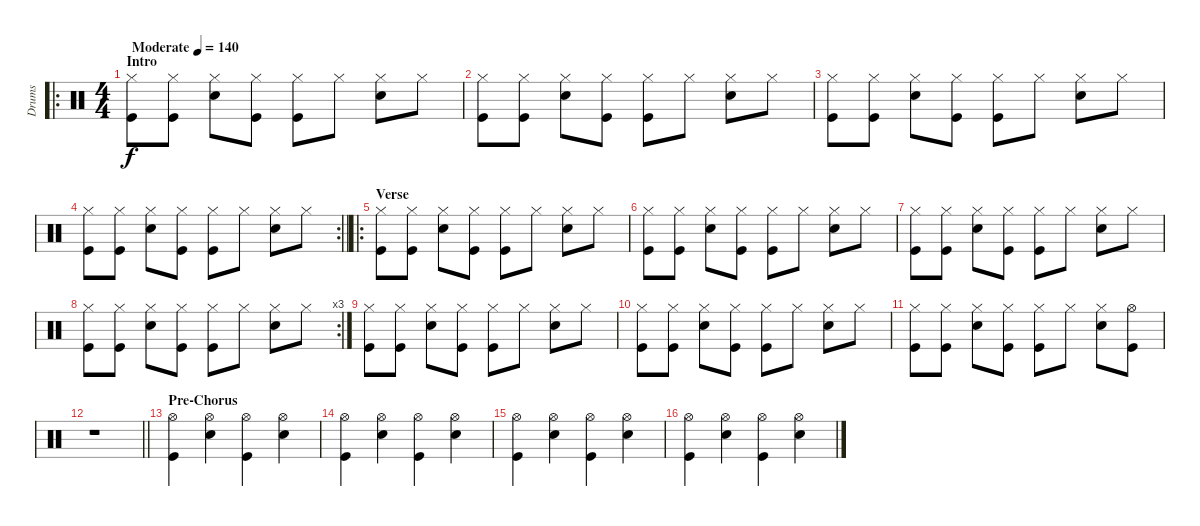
\track ("Drums" "Drums") {instrument percussion}
\staff {score}
\articulation defaults
\ro
\ts (4 4)
\section ("" "Intro")
\tempo (140 "Moderate")
\clef neutral
\ks c
("Hi-Hat (closed)" "Kick (hit)").8{dy f} ("Hi-Hat (closed)" "Kick (hit)").8 ("Hi-Hat (closed)" "Snare (hit) 2").8 ("Hi-Hat (closed)" "Kick (hit)").8 ("Hi-Hat (closed)" "Kick (hit)").8 "Hi-Hat (closed)".8 ("Hi-Hat (closed)" "Snare (hit) 2").8 "Hi-Hat (closed)".8 |
("Hi-Hat (closed)" "Kick (hit)").8 ("Hi-Hat (closed)" "Kick (hit)").8 ("Hi-Hat (closed)" "Snare (hit) 2").8 ("Hi-Hat (closed)" "Kick (hit)").8 ("Hi-Hat (closed)" "Kick (hit)").8 "Hi-Hat (closed)".8 ("Hi-Hat (closed)" "Snare (hit) 2").8 "Hi-Hat (closed)".8 |
("Hi-Hat (closed)" "Kick (hit)").8 ("Hi-Hat (closed)" "Kick (hit)").8 ("Hi-Hat (closed)" "Snare (hit) 2").8 ("Hi-Hat (closed)" "Kick (hit)").8 ("Hi-Hat (closed)" "Kick (hit)").8 "Hi-Hat (closed)".8 ("Hi-Hat (closed)" "Snare (hit) 2").8 "Hi-Hat (closed)".8 |
\rc 2
\barLineRight lightlight
("Hi-Hat (closed)" "Kick (hit)").8 ("Hi-Hat (closed)" "Kick (hit)").8 ("Hi-Hat (closed)" "Snare (hit) 2").8 ("Hi-Hat (closed)" "Kick (hit)").8 ("Hi-Hat (closed)" "Kick (hit)").8 "Hi-Hat (closed)".8 ("Hi-Hat (closed)" "Snare (hit) 2").8 "Hi-Hat (closed)".8 |
\ro
\section ("" "Verse")
("Hi-Hat (closed)" "Kick (hit)").8 ("Hi-Hat (closed)" "Kick (hit)").8 ("Hi-Hat (closed)" "Snare (hit) 2").8 ("Hi-Hat (closed)" "Kick (hit)").8 ("Hi-Hat (closed)" "Kick (hit)").8 "Hi-Hat (closed)".8 ("Hi-Hat (closed)" "Snare (hit) 2").8 "Hi-Hat (closed)".8 |
("Hi-Hat (closed)" "Kick (hit)").8 ("Hi-Hat (closed)" "Kick (hit)").8 ("Hi-Hat (closed)" "Snare (hit) 2").8 ("Hi-Hat (closed)" "Kick (hit)").8 ("Hi-Hat (closed)" "Kick (hit)").8 "Hi-Hat (closed)".8 ("Hi-Hat (closed)" "Snare (hit) 2").8 "Hi-Hat (closed)".8 |
("Hi-Hat (closed)" "Kick (hit)").8 ("Hi-Hat (closed)" "Kick (hit)").8 ("Hi-Hat (closed)" "Snare (hit) 2").8 ("Hi-Hat (closed)" "Kick (hit)").8 ("Hi-Hat (closed)" "Kick (hit)").8 "Hi-Hat (closed)".8 ("Hi-Hat (closed)" "Snare (hit) 2").8 "Hi-Hat (closed)".8 |
\rc 3
("Hi-Hat (closed)" "Kick (hit)").8 ("Hi-Hat (closed)" "Kick (hit)").8 ("Hi-Hat (closed)" "Snare (hit) 2").8 ("Hi-Hat (closed)" "Kick (hit)").8 ("Hi-Hat (closed)" "Kick (hit)").8 "Hi-Hat (closed)".8 ("Hi-Hat (closed)" "Snare (hit) 2").8 "Hi-Hat (closed)".8 |
("Hi-Hat (closed)" "Kick (hit)").8 ("Hi-Hat (closed)" "Kick (hit)").8 ("Hi-Hat (closed)" "Snare (hit) 2").8 ("Hi-Hat (closed)" "Kick (hit)").8 ("Hi-Hat (closed)" "Kick (hit)").8 "Hi-Hat (closed)".8 ("Hi-Hat (closed)" "Snare (hit) 2").8 "Hi-Hat (closed)".8 |
("Hi-Hat (closed)" "Kick (hit)").8 ("Hi-Hat (closed)" "Kick (hit)").8 ("Hi-Hat (closed)" "Snare (hit) 2").8 ("Hi-Hat (closed)" "Kick (hit)").8 ("Hi-Hat (closed)" "Kick (hit)").8 "Hi-Hat (closed)".8 ("Hi-Hat (closed)" "Snare (hit) 2").8 "Hi-Hat (closed)".8 |
("Hi-Hat (closed)" "Kick (hit)").8 ("Hi-Hat (closed)" "Kick (hit)").8 ("Hi-Hat (closed)" "Snare (hit) 2").8 ("Hi-Hat (closed)" "Kick (hit)").8 ("Hi-Hat (closed)" "Kick (hit)").8 "Hi-Hat (closed)".8 ("Hi-Hat (closed)" "Snare (hit) 2").8 ("Hi-Hat (open)" "Kick (hit)").8 |
\barLineRight lightlight
r.1 |
\section ("" "Pre-Chorus")
("Hi-Hat (open)" "Kick (hit)").4 ("Hi-Hat (open)" "Snare (hit) 2").4 ("Hi-Hat (open)" "Kick (hit)").4 ("Hi-Hat (open)" "Snare (hit) 2").4 |
("Hi-Hat (open)" "Kick (hit)").4 ("Hi-Hat (open)" "Snare (hit) 2").4 ("Hi-Hat (open)" "Kick (hit)").4 ("Hi-Hat (open)" "Snare (hit) 2").4 |
("Hi-Hat (open)" "Kick (hit)").4 ("Hi-Hat (open)" "Snare (hit) 2").4 ("Hi-Hat (open)" "Kick (hit)").4 ("Hi-Hat (open)" "Snare (hit) 2").4 |
("Hi-Hat (open)" "Kick (hit)").4 ("Hi-Hat (open)" "Snare (hit) 2").4 ("Hi-Hat (open)" "Kick (hit)").4 ("Hi-Hat (open)" "Snare (hit) 2").4
